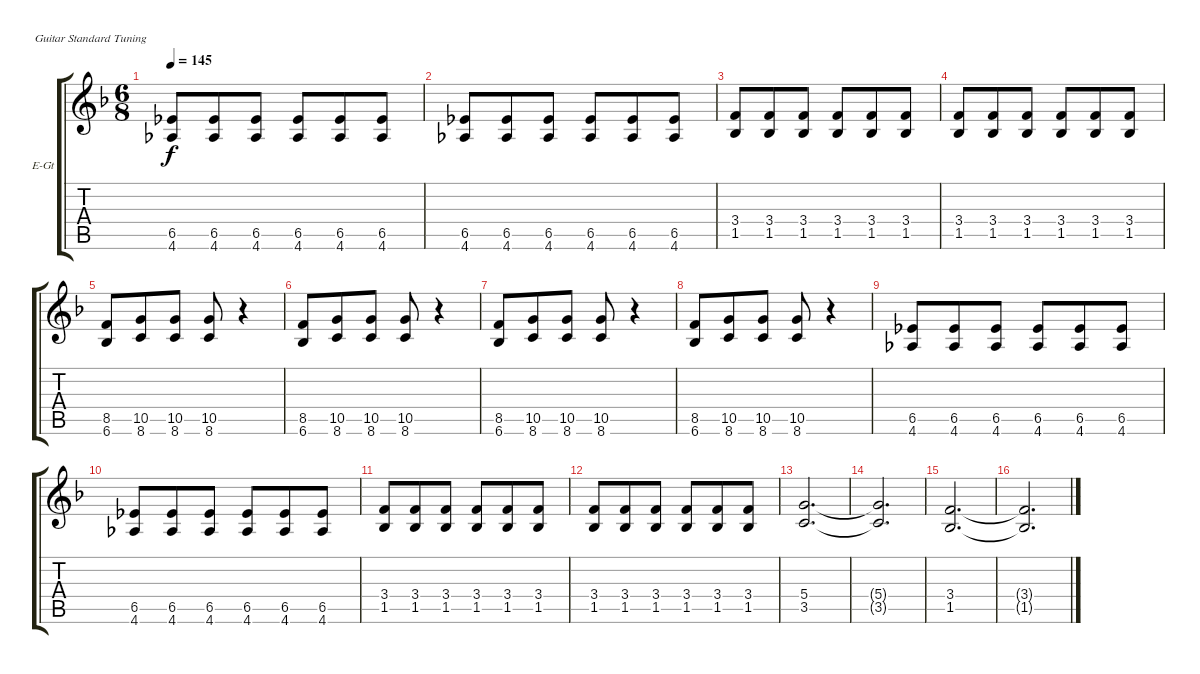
\bracketExtendMode groupsimilarinstruments
\firstSystemTrackNameOrientation horizontal
\otherSystemsTrackNameOrientation horizontal
\track ("Electric Guitar 1" "E-Gt") {instrument distortionguitar}
\staff {score tabs}
\tuning (E4 B3 G3 D3 A2 E2)
\ts (6 8)
\tempo 145
\clef g2
\ks f
(4.6 6.5).8{dy f} (4.6 6.5).8 (4.6 6.5).8 (4.6 6.5).8 (4.6 6.5).8 (4.6 6.5).8 |
(4.6 6.5).8 (4.6 6.5).8 (4.6 6.5).8 (4.6 6.5).8 (4.6 6.5).8 (4.6 6.5).8 |
(1.5 3.4).8 (1.5 3.4).8 (1.5 3.4).8 (1.5 3.4).8 (1.5 3.4).8 (1.5 3.4).8 |
(1.5 3.4).8 (1.5 3.4).8 (1.5 3.4).8 (1.5 3.4).8 (1.5 3.4).8 (1.5 3.4).8 |
(6.6 8.5).8 (8.6 10.5).8 (8.6 10.5).8 (8.6 10.5).8 r.4 |
(6.6 8.5).8 (8.6 10.5).8 (8.6 10.5).8 (8.6 10.5).8 r.4 |
(6.6 8.5).8 (8.6 10.5).8 (8.6 10.5).8 (8.6 10.5).8 r.4 |
(6.6 8.5).8 (8.6 10.5).8 (8.6 10.5).8 (8.6 10.5).8 r.4 |
(4.6 6.5).8 (4.6 6.5).8 (4.6 6.5).8 (4.6 6.5).8 (4.6 6.5).8 (4.6 6.5).8 |
(4.6 6.5).8 (4.6 6.5).8 (4.6 6.5).8 (4.6 6.5).8 (4.6 6.5).8 (4.6 6.5).8 |
(1.5 3.4).8 (1.5 3.4).8 (1.5 3.4).8 (1.5 3.4).8 (1.5 3.4).8 (1.5 3.4).8 |
(1.5 3.4).8 (1.5 3.4).8 (1.5 3.4).8 (1.5 3.4).8 (1.5 3.4).8 (1.5 3.4).8 |
(3.5 5.4).2{d} |
(5.4{t} 3.5{t}).2{d} |
(1.5 3.4).2{d} |
(3.4{t} 1.5{t}).2{d}
